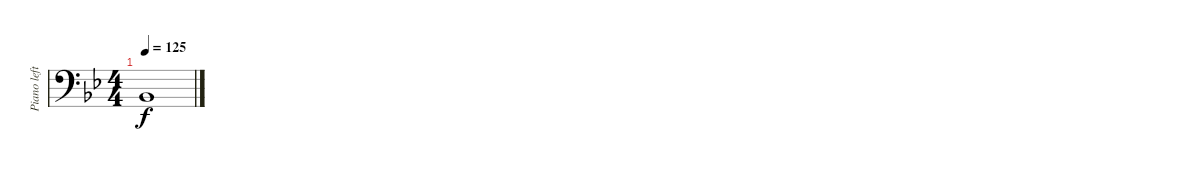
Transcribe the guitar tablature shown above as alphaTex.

\track ("Piano left hand" "Piano left") {instrument acousticgrandpiano}
\staff {score}
\tuning (G2 D2 A1 E1) {hide}
\ts (4 4)
\tempo 125
\clef f4
\ks bb
13.3.1{dy f}
